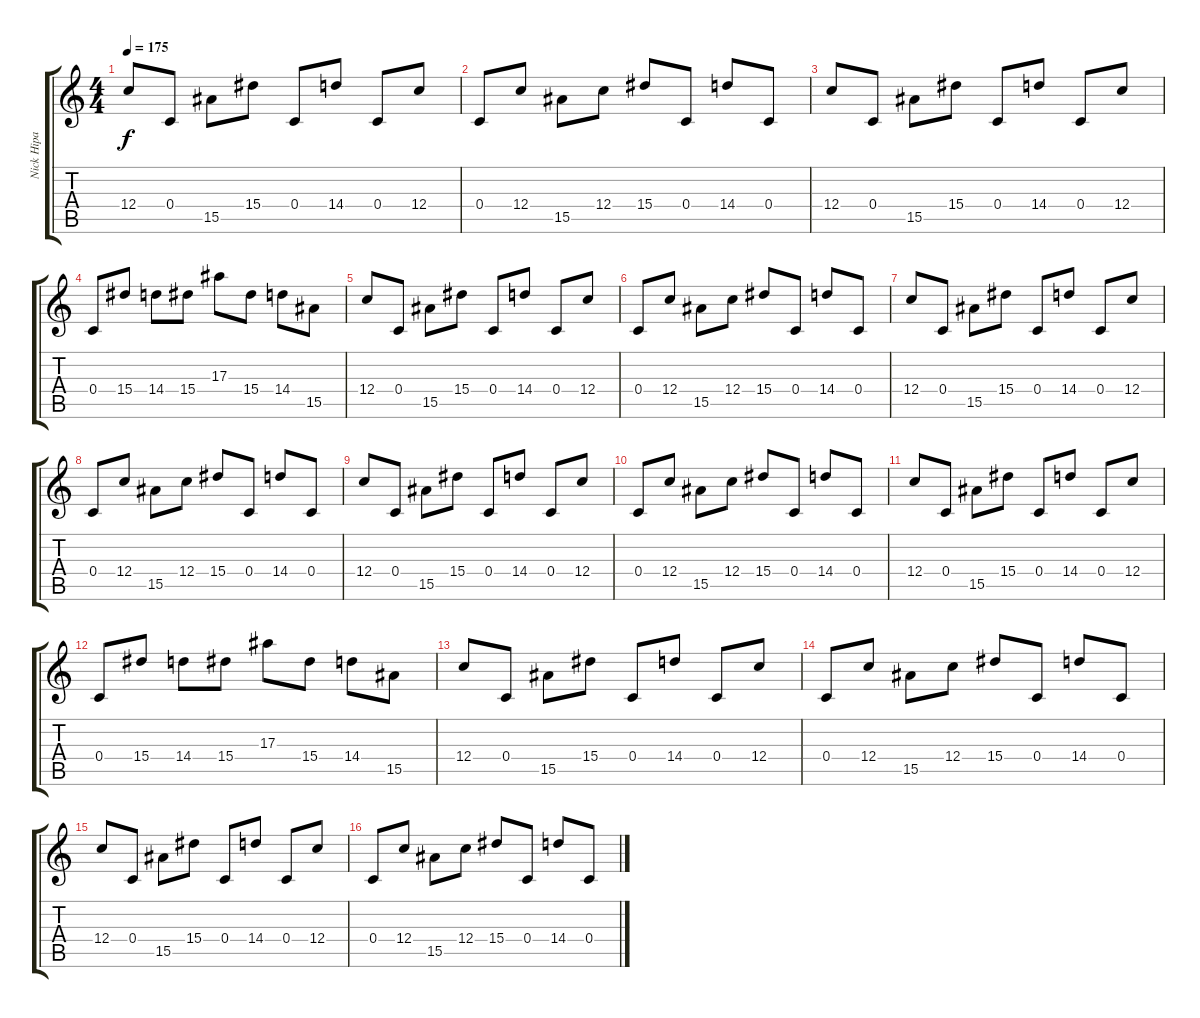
\track ("Nick Hipa" "Nick Hipa") {instrument distortionguitar}
\staff {score tabs}
\tuning (D4 A3 F3 C3 G2 C2) {hide}
\ts (4 4)
\tempo 175
\clef g2
\ks c
12.4.8{dy f} 0.4.8 15.5.8 15.4.8 0.4.8 14.4.8 0.4.8 12.4.8 |
0.4.8 12.4.8 15.5.8 12.4.8 15.4.8 0.4.8 14.4.8 0.4.8 |
12.4.8 0.4.8 15.5.8 15.4.8 0.4.8 14.4.8 0.4.8 12.4.8 |
0.4.8 15.4.8 14.4.8 15.4.8 17.3.8 15.4.8 14.4.8 15.5.8 |
12.4.8 0.4.8 15.5.8 15.4.8 0.4.8 14.4.8 0.4.8 12.4.8 |
0.4.8 12.4.8 15.5.8 12.4.8 15.4.8 0.4.8 14.4.8 0.4.8 |
12.4.8 0.4.8 15.5.8 15.4.8 0.4.8 14.4.8 0.4.8 12.4.8 |
0.4.8 12.4.8 15.5.8 12.4.8 15.4.8 0.4.8 14.4.8 0.4.8 |
12.4.8 0.4.8 15.5.8 15.4.8 0.4.8 14.4.8 0.4.8 12.4.8 |
0.4.8 12.4.8 15.5.8 12.4.8 15.4.8 0.4.8 14.4.8 0.4.8 |
12.4.8 0.4.8 15.5.8 15.4.8 0.4.8 14.4.8 0.4.8 12.4.8 |
0.4.8 15.4.8 14.4.8 15.4.8 17.3.8 15.4.8 14.4.8 15.5.8 |
12.4.8{volume 9} 0.4.8 15.5.8 15.4.8 0.4.8 14.4.8 0.4.8 12.4.8 |
0.4.8 12.4.8 15.5.8 12.4.8 15.4.8 0.4.8 14.4.8 0.4.8 |
12.4.8 0.4.8 15.5.8 15.4.8 0.4.8 14.4.8 0.4.8 12.4.8 |
0.4.8 12.4.8 15.5.8 12.4.8 15.4.8 0.4.8 14.4.8 0.4.8
